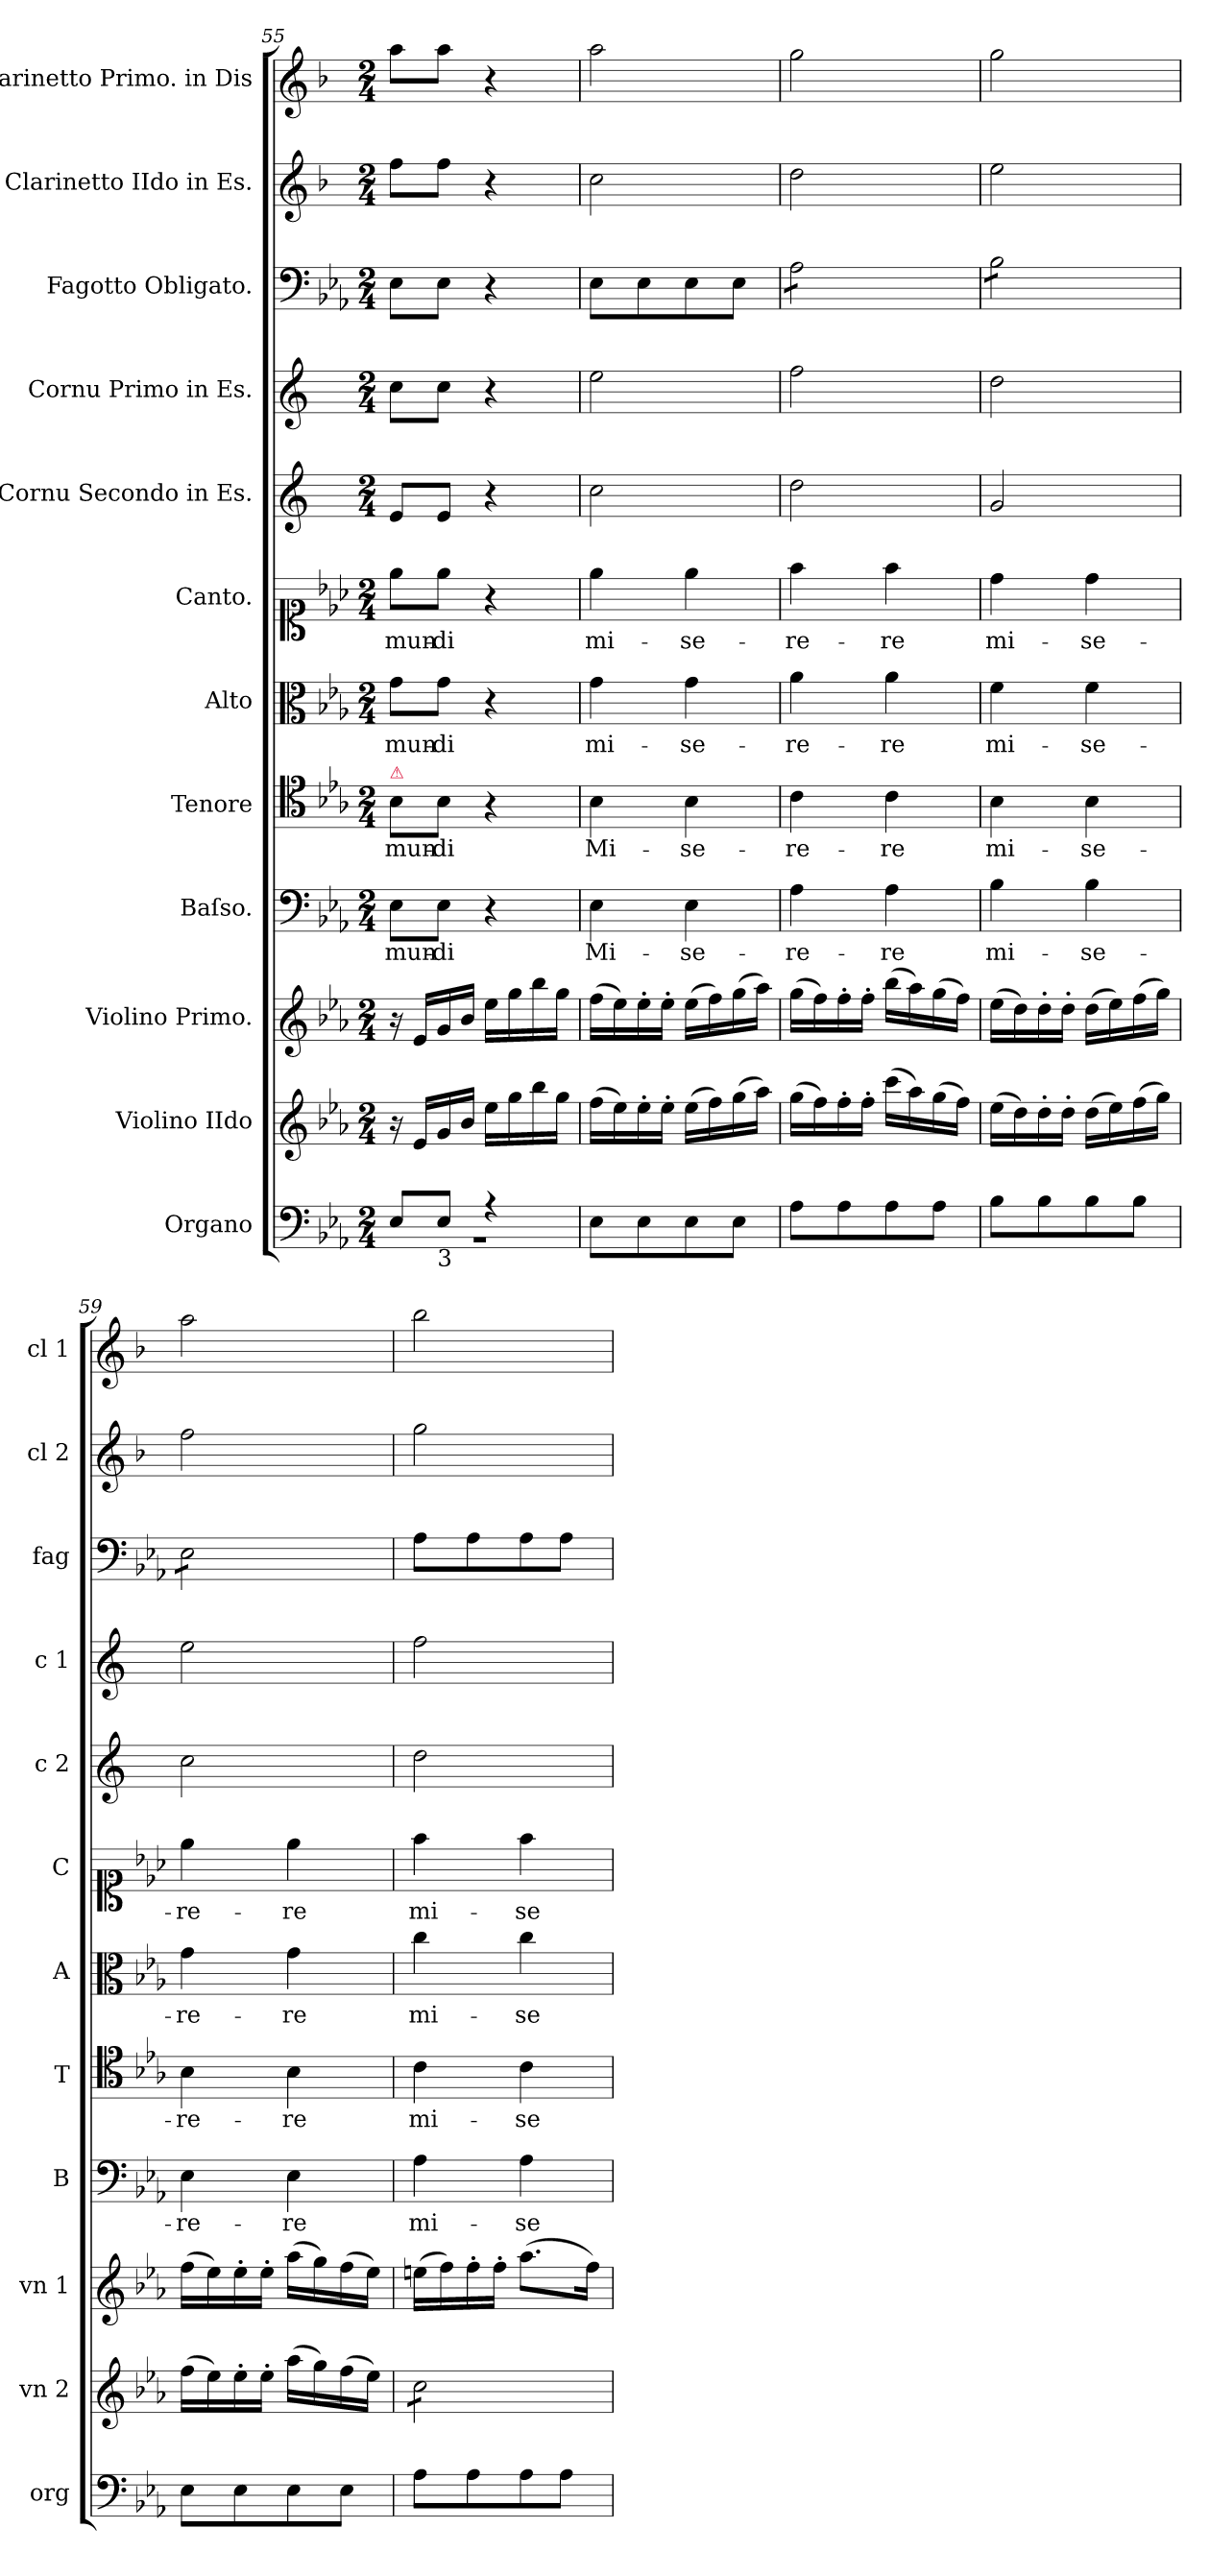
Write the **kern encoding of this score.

**kern	**kern	**kern	**kern	**text	**kern	**text	**kern	**text	**kern	**text	**kern	**kern	**kern	**kern	**kern
*part12	*part11	*part10	*part9	*part9	*part8	*part8	*part7	*part7	*part6	*part6	*part5	*part4	*part3	*part2	*part1
*staff12	*staff11	*staff10	*staff9	*staff9	*staff8	*staff8	*staff7	*staff7	*staff6	*staff6	*staff5	*staff4	*staff3	*staff2	*staff1
*I"Organo	*I"Violino IIdo	*I"Violino Primo.	*I"Baſso.	*	*I"Tenore	*	*I"Alto	*	*I"Canto.	*	*I"Cornu Secondo in Es.	*I"Cornu Primo in Es.	*I"Fagotto Obligato.	*I"Clarinetto IIdo in Es.	*I"Clarinetto Primo. in Dis
*I'org	*I'vn 2	*I'vn 1	*I'B	*	*I'T	*	*I'A	*	*I'C	*	*I'c 2	*I'c 1	*I'fag	*I'cl 2	*I'cl 1
*clefF4	*clefG2	*clefG2	*clefF4	*	*clefC4	*	*clefC3	*	*clefC1	*	*clefG2	*clefG2	*clefF4	*clefG2	*clefG2
*	*	*	*	*	*	*	*	*	*	*	*ITrd5c9	*ITrd5c9	*	*ITrd1c2	*ITrd1c2
*k[b-e-a-]	*k[b-e-a-]	*k[b-e-a-]	*k[b-e-a-]	*	*k[b-e-a-]	*	*k[b-e-a-]	*	*k[b-e-a-]	*	*k[b-e-a-]	*k[b-e-a-]	*k[b-e-a-]	*k[b-e-a-]	*k[b-e-a-]
*M2/4	*M2/4	*M2/4	*M2/4	*	*M2/4	*	*M2/4	*	*M2/4	*	*M2/4	*M2/4	*M2/4	*M2/4	*M2/4
=55	=55	=55	=55	=55	=55	=55	=55	=55	=55	=55	=55	=55	=55	=55	=55
*^	*	*	*	*	*	*	*	*	*	*	*	*	*	*	*
!	!	!	!	!	!	!LO:TX:a:color=crimson:t=⚠	!	!	!	!	!	!	!	!	!	!
8E-/L	2r	16r	16r	8E-\L	mun-	8B-\L	mun-	8g\L	mun-	8ee-\L	mun-	8G/L	8e-\L	8E-\L	8ee-\L	8gg\L
.	.	16e-/LL	16e-/LL	.	.	.	.	.	.	.	.	.	.	.	.	.
!LO:TX:b:t=3	!	!	!	!	!	!	!	!	!	!	!	!	!	!	!	!
8E-/J	.	16g/	16g/	8E-\J	-di	8B-\J	-di	8g\J	-di	8ee-\J	-di	8G/J	8e-\J	8E-\J	8ee-\J	8gg\J
.	.	16b-/JJ	16b-/JJ	.	.	.	.	.	.	.	.	.	.	.	.	.
4r	.	16ee-\LL	16ee-\LL	4r	.	4r	.	4r	.	4r	.	4r	4r	4r	4r	4r
.	.	16gg\	16gg\	.	.	.	.	.	.	.	.	.	.	.	.	.
.	.	16bb-\	16bb-\	.	.	.	.	.	.	.	.	.	.	.	.	.
.	.	16gg\JJ	16gg\JJ	.	.	.	.	.	.	.	.	.	.	.	.	.
*v	*v	*	*	*	*	*	*	*	*	*	*	*	*	*	*	*
=56	=56	=56	=56	=56	=56	=56	=56	=56	=56	=56	=56	=56	=56	=56	=56
8E-\L	(16ff\LL	(16ff\LL	4E-\	Mi-	4B-\	Mi-	4g\	mi-	4ee-\	mi-	2e-\	2g\	8E-\L	2b-\	2gg\
.	16ee-\)	16ee-\)	.	.	.	.	.	.	.	.	.	.	.	.	.
8E-\	16ee-'\	16ee-'\	.	.	.	.	.	.	.	.	.	.	8E-\	.	.
.	16ee-'\JJ	16ee-'\JJ	.	.	.	.	.	.	.	.	.	.	.	.	.
8E-\	(16ee-\LL	(16ee-\LL	4E-\	-se-	4B-\	-se-	4g\	-se-	4ee-\	-se-	.	.	8E-\	.	.
.	16ff\)	16ff\)	.	.	.	.	.	.	.	.	.	.	.	.	.
8E-\J	(16gg\	(16gg\	.	.	.	.	.	.	.	.	.	.	8E-\J	.	.
.	16aa-\JJ)	16aa-\JJ)	.	.	.	.	.	.	.	.	.	.	.	.	.
=57	=57	=57	=57	=57	=57	=57	=57	=57	=57	=57	=57	=57	=57	=57	=57
*	*	*	*	*	*	*	*	*	*	*	*	*	*tremolo	*	*
8A-\L	(16gg\LL	(16gg\LL	4A-\	-re-	4c\	-re-	4a-\	-re-	4ff\	-re-	2f\	2a-\	8A-\L	2cc\	2ff\
.	16ff\)	16ff\)	.	.	.	.	.	.	.	.	.	.	.	.	.
8A-\	16ff'\	16ff'\	.	.	.	.	.	.	.	.	.	.	8A-\	.	.
.	16ff'\JJ	16ff'\JJ	.	.	.	.	.	.	.	.	.	.	.	.	.
8A-\	(16ccc\LL	(16bb-\LL	4A-\	-re	4c\	-re	4a-\	-re	4ff\	-re	.	.	8A-\	.	.
.	16aa-\)	16aa-\)	.	.	.	.	.	.	.	.	.	.	.	.	.
8A-\J	(16gg\	(16gg\	.	.	.	.	.	.	.	.	.	.	8A-\J	.	.
.	16ff\JJ)	16ff\JJ)	.	.	.	.	.	.	.	.	.	.	.	.	.
=58	=58	=58	=58	=58	=58	=58	=58	=58	=58	=58	=58	=58	=58	=58	=58
!	!	!	!	!LO:LY:i	!	!LO:LY:i	!	!LO:LY:i	!	!LO:LY:i	!	!	!	!	!
8B-\L	(16ee-\LL	(16ee-\LL	4B-\	mi-	4B-\	mi-	4f\	mi-	4dd\	mi-	2B-/	2f\	8B-\L	2dd\	2ff\
.	16dd\)	16dd\)	.	.	.	.	.	.	.	.	.	.	.	.	.
8B-\	16dd'\	16dd'\	.	.	.	.	.	.	.	.	.	.	8B-\	.	.
.	16dd'\JJ	16dd'\JJ	.	.	.	.	.	.	.	.	.	.	.	.	.
!	!	!	!	!LO:LY:i	!	!LO:LY:i	!	!LO:LY:i	!	!LO:LY:i	!	!	!	!	!
8B-\	(16dd\LL	(16dd\LL	4B-\	-se-	4B-\	-se-	4f\	-se-	4dd\	-se-	.	.	8B-\	.	.
.	16ee-\)	16ee-\)	.	.	.	.	.	.	.	.	.	.	.	.	.
8B-\J	(16ff\	(16ff\	.	.	.	.	.	.	.	.	.	.	8B-\J	.	.
.	16gg\JJ)	16gg\JJ)	.	.	.	.	.	.	.	.	.	.	.	.	.
=59	=59	=59	=59	=59	=59	=59	=59	=59	=59	=59	=59	=59	=59	=59	=59
!	!	!	!	!LO:LY:i	!	!LO:LY:i	!	!LO:LY:i	!	!LO:LY:i	!	!	!	!	!
8E-\L	(16ff\LL	(16ff\LL	4E-\	-re-	4B-\	-re-	4g\	-re-	4ee-\	-re-	2e-\	2g\	8E-\L	2ee-\	2gg\
.	16ee-\)	16ee-\)	.	.	.	.	.	.	.	.	.	.	.	.	.
8E-\	16ee-'\	16ee-'\	.	.	.	.	.	.	.	.	.	.	8E-\	.	.
.	16ee-'\JJ	16ee-'\JJ	.	.	.	.	.	.	.	.	.	.	.	.	.
!	!	!	!	!LO:LY:i	!	!LO:LY:i	!	!LO:LY:i	!	!LO:LY:i	!	!	!	!	!
8E-\	(16aa-\LL	(16aa-\LL	4E-\	-re	4B-\	-re	4g\	-re	4ee-\	-re	.	.	8E-\	.	.
.	16gg\)	16gg\)	.	.	.	.	.	.	.	.	.	.	.	.	.
8E-\J	(16ff\	(16ff\	.	.	.	.	.	.	.	.	.	.	8E-\J	.	.
*	*	*	*	*	*	*	*	*	*	*	*	*	*Xtremolo	*	*
.	16ee-\JJ)	16ee-\JJ)	.	.	.	.	.	.	.	.	.	.	.	.	.
=60	=60	=60	=60	=60	=60	=60	=60	=60	=60	=60	=60	=60	=60	=60	=60
!	!	!	!	!LO:LY:i	!	!LO:LY:i	!	!LO:LY:i	!	!LO:LY:i	!	!	!	!	!
*	*tremolo	*	*	*	*	*	*	*	*	*	*	*	*	*	*
8A-\L	8cc\L	(16een\LL	4A-\	mi-	4c\	mi-	4cc\	mi-	4ff\	mi-	2f\	2a-\	8A-\L	2ff\	2aa-\
.	.	16ff\)	.	.	.	.	.	.	.	.	.	.	.	.	.
8A-\	8cc\	16ff'\	.	.	.	.	.	.	.	.	.	.	8A-\	.	.
.	.	16ff'\JJ	.	.	.	.	.	.	.	.	.	.	.	.	.
!	!	!	!	!LO:LY:i	!	!LO:LY:i	!	!LO:LY:i	!	!LO:LY:i	!	!	!	!	!
8A-\	8cc\	(8.aa-\L	4A-\	-se-	4c\	-se-	4cc\	-se-	4ff\	-se-	.	.	8A-\	.	.
8A-\J	8cc\J	.	.	.	.	.	.	.	.	.	.	.	8A-\J	.	.
*	*Xtremolo	*	*	*	*	*	*	*	*	*	*	*	*	*	*
.	.	16ff\Jk)	.	.	.	.	.	.	.	.	.	.	.	.	.
=	=	=	=	=	=	=	=	=	=	=	=	=	=	=	=
*-	*-	*-	*-	*-	*-	*-	*-	*-	*-	*-	*-	*-	*-	*-	*-
